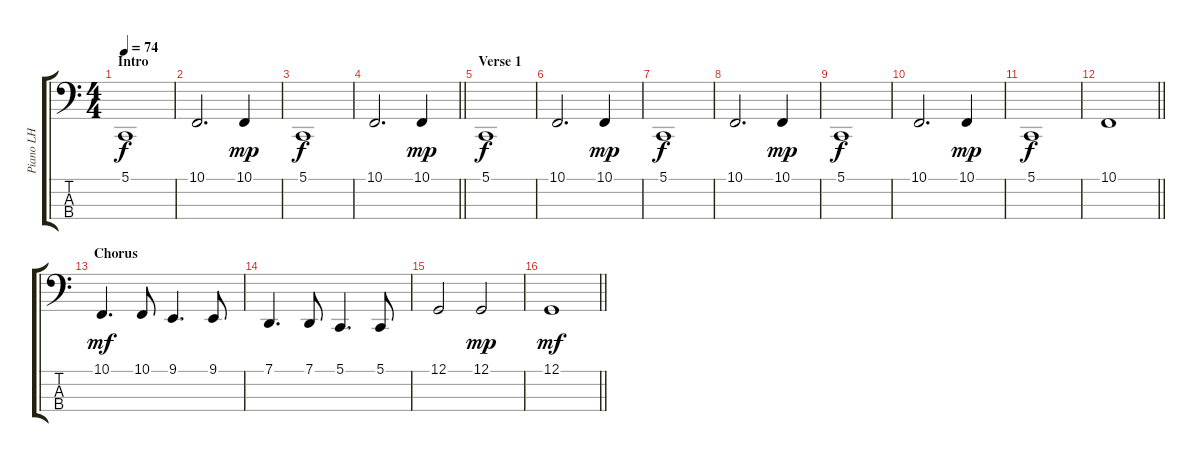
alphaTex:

\track ("Piano LH" "Piano LH") {instrument acousticgrandpiano}
\staff {score tabs}
\tuning (G1 D1 A0 E0) {hide}
\ts (4 4)
\section ("" "Intro")
\tempo 74
\clef f4
\ks c
5.1.1{dy f instrument acousticgrandpiano} |
10.1.2{d} 10.1.4{dy mp} |
5.1.1{dy f} |
\barLineRight lightlight
10.1.2{d} 10.1.4{dy mp} |
\section ("" "Verse 1")
5.1.1{dy f volume 12} |
10.1.2{d} 10.1.4{dy mp} |
5.1.1{dy f} |
10.1.2{d} 10.1.4{dy mp} |
5.1.1{dy f} |
10.1.2{d} 10.1.4{dy mp} |
5.1.1{dy f} |
\barLineRight lightlight
10.1.1 |
\section ("" "Chorus")
10.1.4{d dy mf} 10.1.8 9.1.4{d} 9.1.8 |
7.1.4{d} 7.1.8 5.1.4{d} 5.1.8 |
12.1.2 12.1.2{dy mp} |
\barLineRight lightlight
12.1.1{dy mf}
